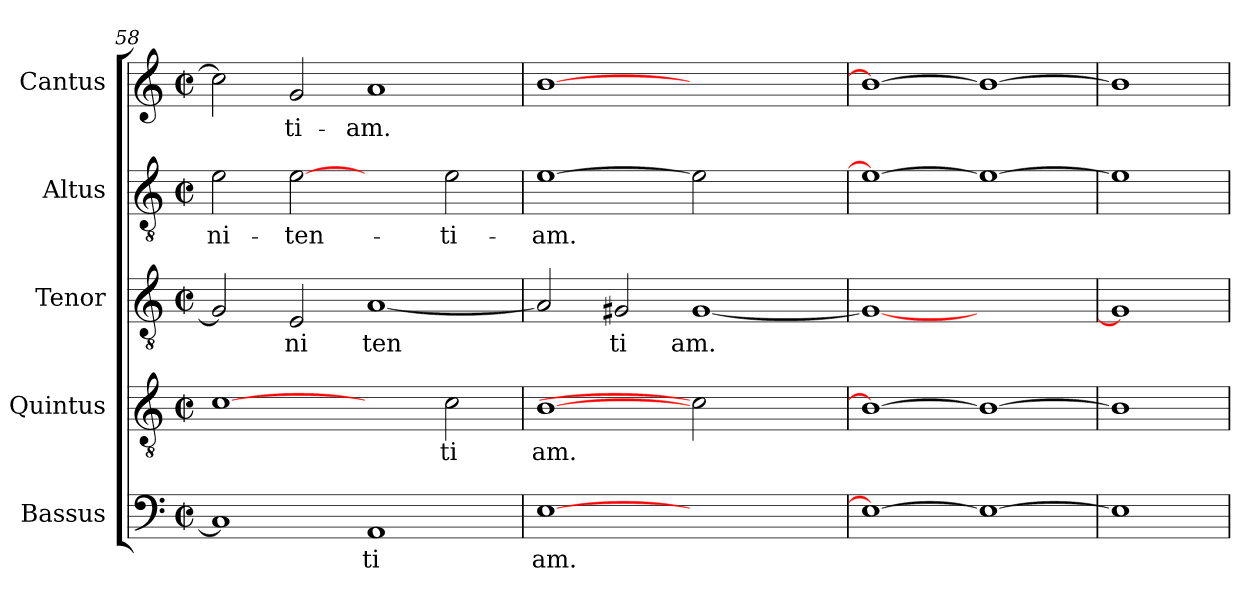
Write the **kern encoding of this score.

**kern	**text	**kern	**text	**kern	**text	**kern	**text	**kern	**text
*part5	*part5	*part4	*part4	*part3	*part3	*part2	*part2	*part1	*part1
*staff5	*staff5	*staff4	*staff4	*staff3	*staff3	*staff2	*staff2	*staff1	*staff1
*I"Bassus	*	*I"Quintus	*	*I"Tenor	*	*I"Altus	*	*I"Cantus	*
*clefF4	*	*clefGv2	*	*clefGv2	*	*clefGv2	*	*clefG2	*
*M2/2	*	*M2/2	*	*M2/2	*	*M2/2	*	*M2/2	*
*met(c|)	*	*met(c|)	*	*met(c|)	*	*met(c|)	*	*met(c|)	*
=58	=58	=58	=58	=58	=58	=58	=58	=58	=58
!	!	!	!	!	!	!	!LO:LY:b:cj	!	!
1C]	.	[1c	.	2G/]	.	2e\	-ni-	2cc\]	.
!	!	!	!	!	!LO:LY:b:cj	!	!LO:LY:b:cj	!	!LO:LY:b:cj
.	.	.	.	2E/	ni	[2e	-ten-	2g/	-ti-
!	!LO:LY:b:cj	!	!	!	!LO:LY:b:cj	!	!	!	!LO:LY:b:cj
1AA	ti	2ryy	.	[<1A	ten	2ryy	.	1a	-am.
!	!	!	!LO:LY:b:cj	!	!	!	!LO:LY:b:cj	!	!
.	.	2c\	ti	.	.	2e\	-ti-	.	.
=59	=59	=59	=59	=59	=59	=59	=59	=59	=59
!	!LO:LY:b:cj	!	!LO:LY:b:cj	!	!	!	!LO:LY:b:cj	!	!
[>1E	am.	[>1B	am.	2A/]	.	[>1e	-am.	[>1b	.
!	!	!	!	!	!LO:LY:b:cj	!	!	!	!
.	.	.	.	2G#X/	ti	.	.	.	.
!	!	!	!	!	!LO:LY:b:cj	!	!	!	!
1ryy	.	2c]	.	[<1G#	am.	2e]	.	1ryy	.
.	.	2ryy	.	.	.	2ryy	.	.	.
=60	=60	=60	=60	=60	=60	=60	=60	=60	=60
1E_	.	1B_	.	1G#_	.	1e_	.	1b_	.
1E_	.	1B_	.	1ryy	.	1e_	.	1b_	.
=61	=61!	=61	=61!	=61	=61!	=61	=61!	=61!	=61!
1E]	.	1B]	.	1G#]	.	1e]	.	1b]	.
=	=	=	=	=	=	=	=	=	=
*-	*-	*-	*-	*-	*-	*-	*-	*-	*-
